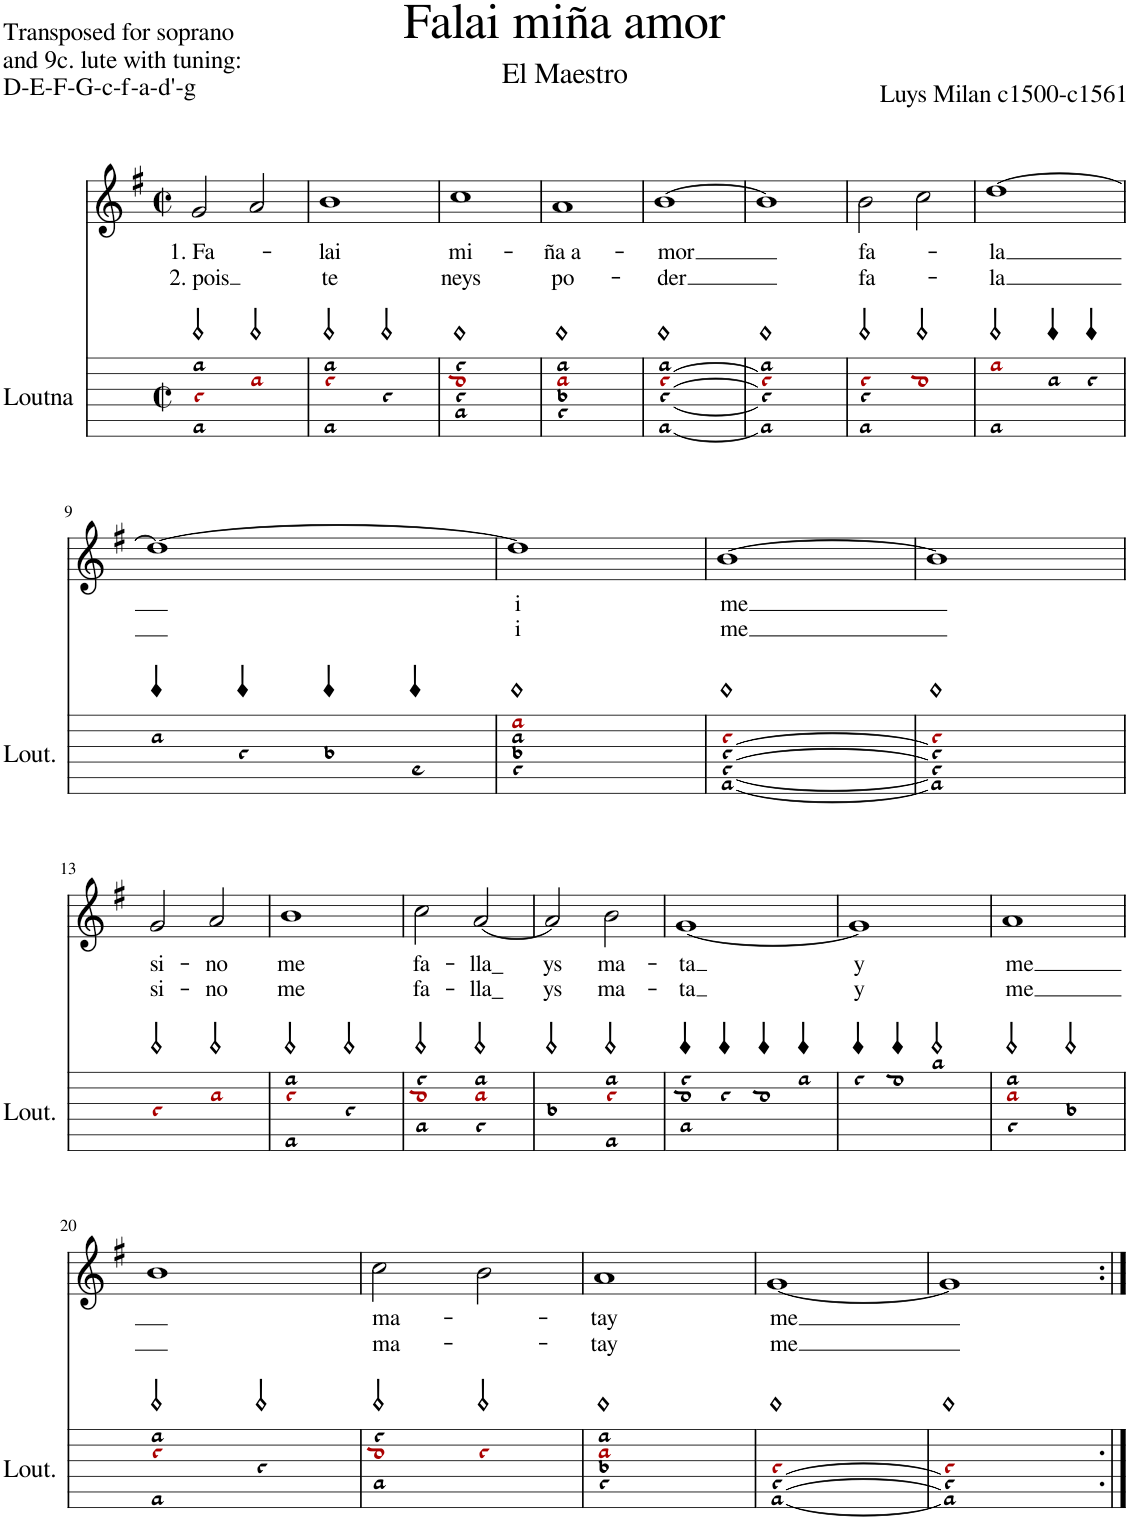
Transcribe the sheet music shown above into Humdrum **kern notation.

**kern	**kern	**text	**text
*part2	*part1	*part1	*part1
*staff2	*staff1	*staff1	*staff1
*I"Loutna	*I"Zpěv	*	*
*I'Lout.	*	*	*
*stria6	*	*	*
*	*clefG2	*	*
*k[f#]	*k[f#]	*	*
*M2/2	*M2/2	*	*
*met(c|)	*met(c|)	*	*
=1	=1	=1	=1
!	!	!LO:LY:b	!LO:LY:b
2GG 2Gi 2d	2g/	1. Fa-	-2. pois
2Ai	2a/	.	.
=2	=2	=2	=2
!	!	!LO:LY:b	!LO:LY:b
2GG 2Bi 2d	1b	lai	te
2G	.	.	.
=3	=3	=3	=3
!	!	!LO:LY:b	!LO:LY:b
1C 1G 1ci 1e	1cc	mi-	neys
=4	=4	=4	=4
!	!	!LO:LY:b	!LO:LY:b
1D 1F# 1Ai 1d	1a	-ña a-	po-
=5	=5	=5	=5
!	!	!LO:LY:b	!LO:LY:b
[<1GG [1G [1Bi [1d	[1b	-mor	-der
=6	=6	=6	=6
1GG] 1G] 1Bi] 1d]	1b]	.	.
=7	=7	=7	=7
!	!	!LO:LY:b	!LO:LY:b
2GG 2G 2Bi	2b\	fa-	fa-
2ci	2cc\	.	.
=8	=8	=8	=8
!	!	!LO:LY:b	!LO:LY:b
2GG 2di	[1dd	-la	-la
4A	.	.	.
4B	.	.	.
!!LO:LB:g=z
=9	=9	=9	=9
4A	1dd_	.	.
4G	.	.	.
4F#	.	.	.
4E	.	.	.
=10	=10	=10	=10
!	!	!LO:LY:b	!LO:LY:b
1D 1F# 1A 1di	1dd]	i	i
=11	=11	=11	=11
!	!	!LO:LY:b	!LO:LY:b
[1GG [1D [1G [1Bi	[1b	me	me
=12	=12	=12	=12
1GG] 1D] 1G] 1Bi]	1b]	.	.
!!LO:LB:g=z
=13	=13	=13	=13
!	!	!LO:LY:b	!LO:LY:b
2Gi	2g/	si-	si-
!	!	!LO:LY:b	!LO:LY:b
2Ai	2a/	-no	-no
=14	=14	=14	=14
!	!	!LO:LY:b	!LO:LY:b
2GG 2Bi 2d	1b	me	me
2G	.	.	.
=15	=15	=15	=15
!	!	!LO:LY:b	!LO:LY:b
2C 2ci 2e	2cc\	fa-	fa-
!	!	!LO:LY:b	!LO:LY:b
2D 2Ai 2d	[2a/	-lla_	-lla_
=16	=16	=16	=16
!	!	!LO:LY:b	!LO:LY:b
2F#	2a/]	ys	ys
!	!	!LO:LY:b	!LO:LY:b
2GG 2Bi 2d	2b\	ma-	ma-
=17	=17	=17	=17
!	!	!LO:LY:b	!LO:LY:b
4C 4c 4e	[1g	-ta	-ta
4B	.	.	.
4c	.	.	.
4d	.	.	.
=18	=18	=18	=18
!	!	!LO:LY:b	!LO:LY:b
4e	1g]	y	y
4f	.	.	.
2g	.	.	.
=19	=19	=19	=19
!	!	!LO:LY:b	!LO:LY:b
2D 2Ai 2d	1a	me	me
2F#	.	.	.
!!LO:LB:g=z
=20	=20	=20	=20
2GG 2Bi 2d	1b	.	.
2G	.	.	.
=21	=21	=21	=21
!	!	!LO:LY:b	!LO:LY:b
2C 2ci 2e	2cc\	ma-	ma-
2Bi	2b\	.	.
=22	=22	=22	=22
!	!	!LO:LY:b	!LO:LY:b
1D 1F# 1Ai 1d	1a	-tay	-tay
=23	=23	=23	=23
!	!	!LO:LY:b	!LO:LY:b
[1GG [1D [1Gi	[1g	me	me
=24	=24	=24	=24
1GG] 1D] 1Gi]	1g]	.	.
=:|!	=:|!	=:|!	=:|!
*-	*-	*-	*-
